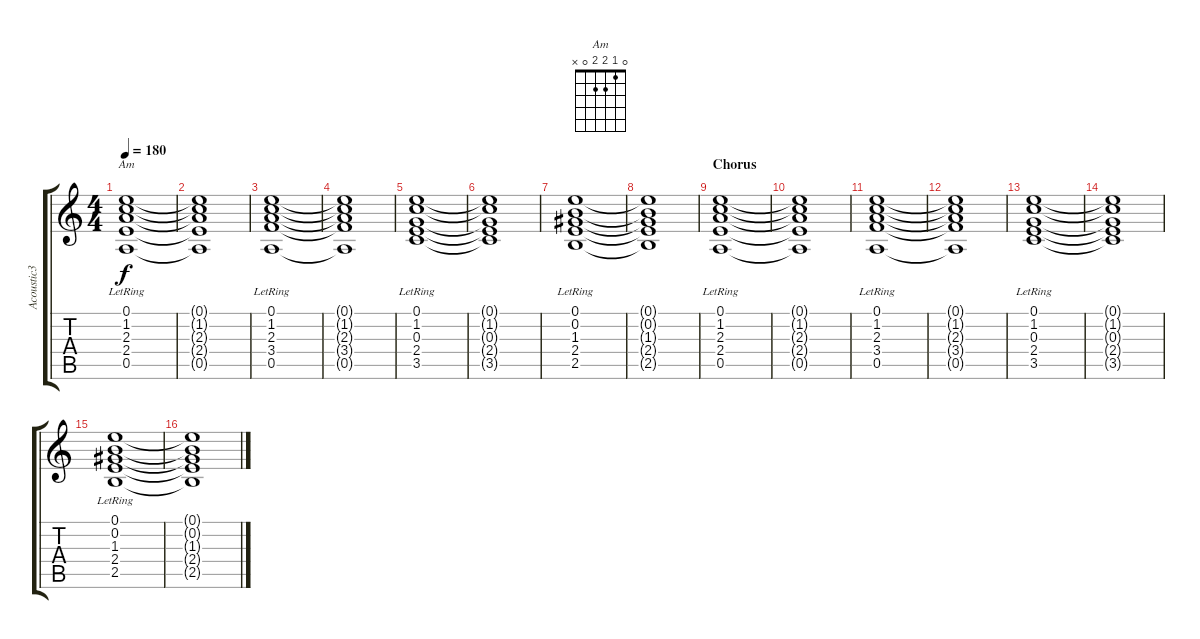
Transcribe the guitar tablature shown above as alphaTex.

\track ("Acoustic3" "Acoustic3") {instrument acousticguitarnylon}
\staff {score tabs}
\tuning (E4 B3 G3 D3 A2 E2) {hide}
\chord ("Am" 0 1 2 2 0 x)
\ts (4 4)
\tempo 180
\clef g2
\ks c
(0.1{lr} 1.2 2.3 2.4 0.5).1{ch "Am" dy f} |
(0.1{t} 1.2{t} 2.3{t} 2.4{t} 0.5{t}).1 |
(0.1{lr} 1.2 2.3 3.4 0.5).1 |
(0.1{t} 1.2{t} 2.3{t} 3.4{t} 0.5{t}).1 |
(0.1{lr} 1.2 0.3 2.4 3.5).1 |
(0.1{t} 1.2{t} 0.3{t} 2.4{t} 3.5{t}).1 |
(0.1{lr} 0.2 1.3 2.4 2.5).1 |
(0.1{t} 0.2{t} 1.3{t} 2.4{t} 2.5{t}).1 |
\section ("" "Chorus")
(0.1{lr} 1.2 2.3 2.4 0.5).1 |
(0.1{t} 1.2{t} 2.3{t} 2.4{t} 0.5{t}).1 |
(0.1{lr} 1.2 2.3 3.4 0.5).1 |
(0.1{t} 1.2{t} 2.3{t} 3.4{t} 0.5{t}).1 |
(0.1{lr} 1.2 0.3 2.4 3.5).1 |
(0.1{t} 1.2{t} 0.3{t} 2.4{t} 3.5{t}).1 |
(0.1{lr} 0.2 1.3 2.4 2.5).1 |
(0.1{t} 0.2{t} 1.3{t} 2.4{t} 2.5{t}).1
